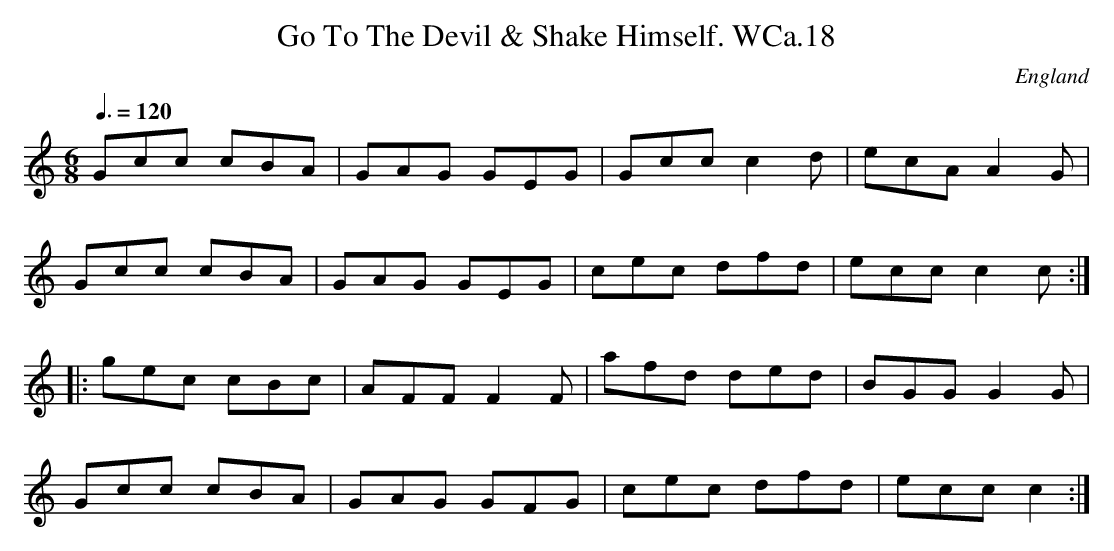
X:1
T:Go To The Devil & Shake Himself. WCa.18
M:6/8
L:1/8
Q:3/8=120
O:England
K:C major
Gcc cBA|GAG GEG|Gcc c2d|ecAA2G|!
Gcc cBA|GAG GEG|cec dfd|eccc2c:|!
|:gec cBc|AFFF2F|afd ded|BGGG2G|!
Gcc cBA|GAG GFG|cec dfd|eccc2:|
